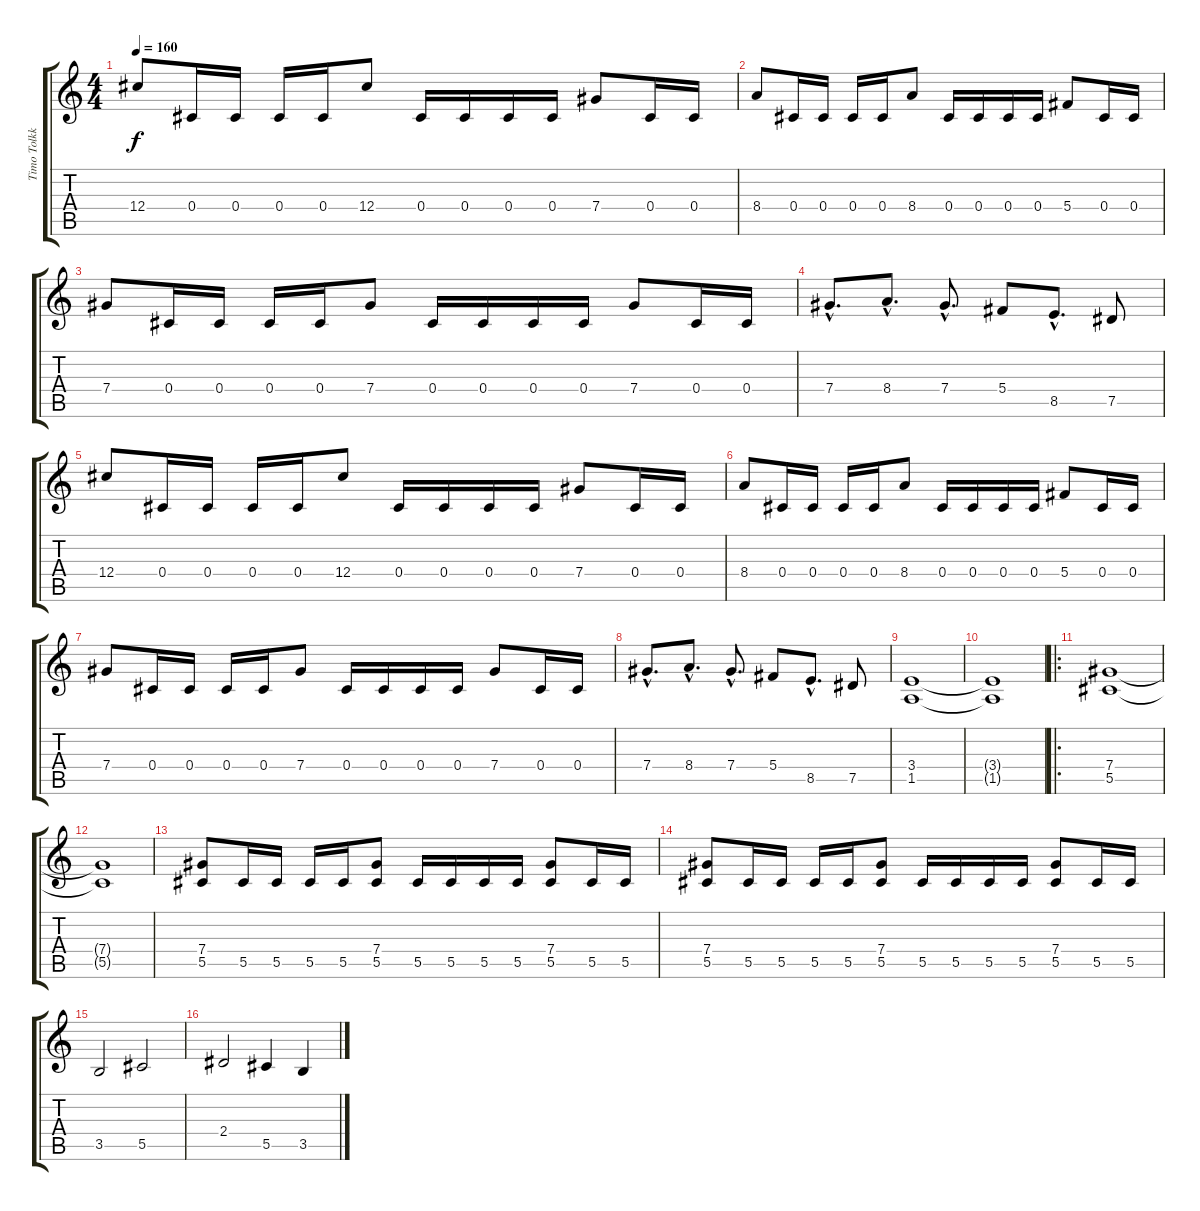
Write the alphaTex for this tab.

\track ("Timo Tolkki" "Timo Tolkk") {instrument overdrivenguitar}
\staff {score tabs}
\tuning (Eb4 Bb3 Gb3 Db3 Ab2 Eb2) {hide}
\ts (4 4)
\tempo 160
\clef g2
\ks c
12.4.8{dy f} 0.4.16 0.4.16 0.4.16 0.4.16 12.4.8 0.4.16 0.4.16 0.4.16 0.4.16 7.4.8 0.4.16 0.4.16 |
8.4.8 0.4.16 0.4.16 0.4.16 0.4.16 8.4.8 0.4.16 0.4.16 0.4.16 0.4.16 5.4.8 0.4.16 0.4.16 |
7.4.8 0.4.16 0.4.16 0.4.16 0.4.16 7.4.8 0.4.16 0.4.16 0.4.16 0.4.16 7.4.8 0.4.16 0.4.16 |
7.4{hac}.8{d} 8.4{hac}.8{d} 7.4{hac}.8{d} 5.4.8 8.5{hac}.8{d} 7.5.8 |
12.4.8 0.4.16 0.4.16 0.4.16 0.4.16 12.4.8 0.4.16 0.4.16 0.4.16 0.4.16 7.4.8 0.4.16 0.4.16 |
8.4.8 0.4.16 0.4.16 0.4.16 0.4.16 8.4.8 0.4.16 0.4.16 0.4.16 0.4.16 5.4.8 0.4.16 0.4.16 |
7.4.8 0.4.16 0.4.16 0.4.16 0.4.16 7.4.8 0.4.16 0.4.16 0.4.16 0.4.16 7.4.8 0.4.16 0.4.16 |
7.4{hac}.8{d} 8.4{hac}.8{d} 7.4{hac}.8{d} 5.4.8 8.5{hac}.8{d} 7.5.8 |
(3.4 1.5).1 |
(3.4{t} 1.5{t}).1 |
\ro
(7.4 5.5).1 |
(7.4{t} 5.5{t}).1 |
(7.4 5.5).8 5.5.16 5.5.16 5.5.16 5.5.16 (7.4 5.5).8 5.5.16 5.5.16 5.5.16 5.5.16 (7.4 5.5).8 5.5.16 5.5.16 |
(7.4 5.5).8 5.5.16 5.5.16 5.5.16 5.5.16 (7.4 5.5).8 5.5.16 5.5.16 5.5.16 5.5.16 (7.4 5.5).8 5.5.16 5.5.16 |
3.5.2 5.5.2 |
2.4.2 5.5.4 3.5.4
